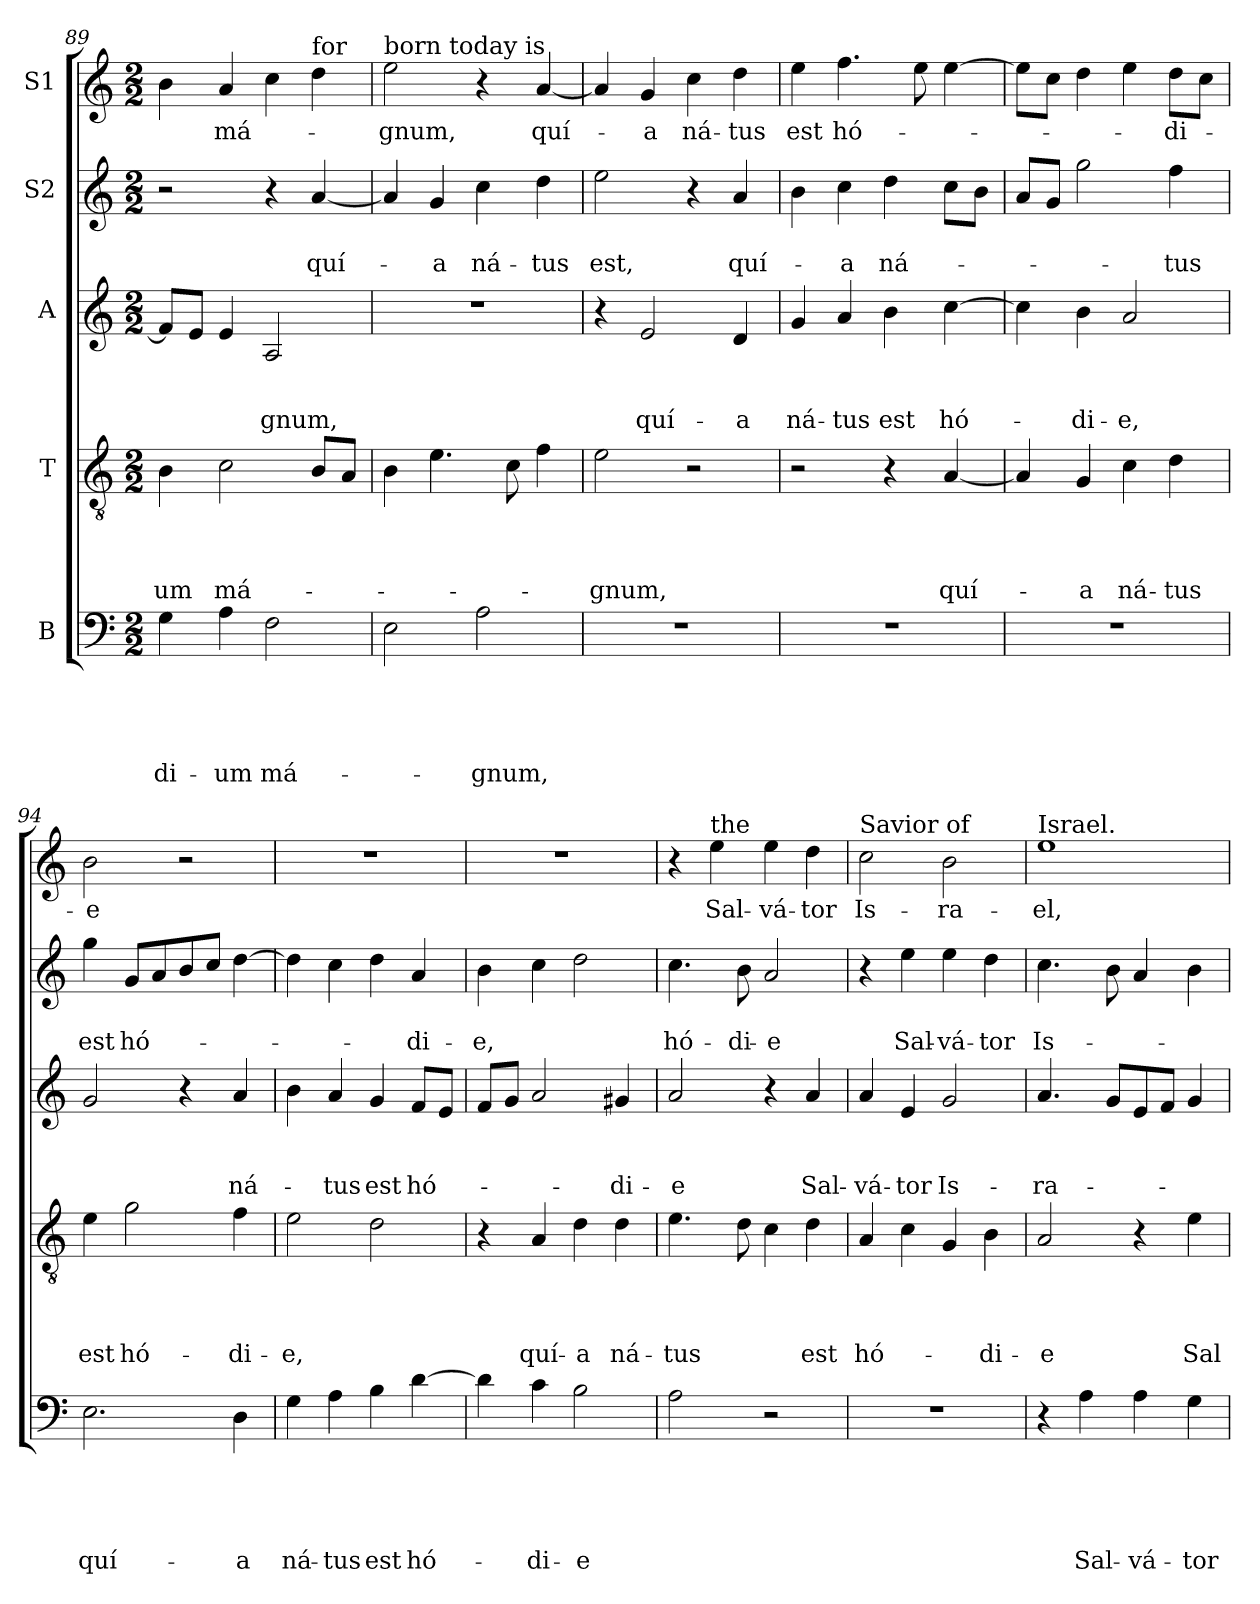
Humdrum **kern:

**kern	**text	**text	**text	**text	**text	**kern	**text	**text	**text	**text	**kern	**text	**text	**text	**kern	**text	**text	**kern	**text
*part5	*part5	*part5	*part5	*part5	*part5	*part4	*part4	*part4	*part4	*part4	*part3	*part3	*part3	*part3	*part2	*part2	*part2	*part1	*part1
*staff5	*staff5	*staff5	*staff5	*staff5	*staff5	*staff4	*staff4	*staff4	*staff4	*staff4	*staff3	*staff3	*staff3	*staff3	*staff2	*staff2	*staff2	*staff1	*staff1
*I"B	*	*	*	*	*	*I"T	*	*	*	*	*I"A	*	*	*	*I"S2	*	*	*I"S1	*
*clefF4	*	*	*	*	*	*clefGv2	*	*	*	*	*clefG2	*	*	*	*clefG2	*	*	*clefG2	*
*k[]	*	*	*	*	*	*k[]	*	*	*	*	*k[]	*	*	*	*k[]	*	*	*k[]	*
*C:	*	*	*	*	*	*C:	*	*	*	*	*C:	*	*	*	*C:	*	*	*C:	*
*M2/2	*	*	*	*	*	*M2/2	*	*	*	*	*M2/2	*	*	*	*M2/2	*	*	*M2/2	*
=89	=89	=89	=89	=89	=89	=89	=89	=89	=89	=89	=89	=89	=89	=89	=89	=89	=89	=89	=89
!	!	!	!	!	!LO:LY:b	!	!	!	!	!LO:LY:b	!	!	!	!	!	!	!	!	!
4G\	.	.	.	.	-di-	4B\	.	.	.	-um	8f/L]	.	.	.	2r	.	.	4b\	.
.	.	.	.	.	.	.	.	.	.	.	8e/J	.	.	.	.	.	.	.	.
!	!	!	!	!	!LO:LY:b	!	!	!	!	!LO:LY:b	!	!	!	!	!	!	!	!	!LO:LY:b
4A\	.	.	.	.	-um	2c\	.	.	.	má-	4e/	.	.	.	.	.	.	4a/	má-
!	!	!	!	!	!LO:LY:b	!	!	!	!	!	!	!	!	!LO:LY:b	!	!	!	!	!
2F\	.	.	.	.	má-	.	.	.	.	.	2A/	.	.	-gnum,	4r	.	.	4cc\	.
!	!	!	!	!	!	!	!	!	!	!	!	!	!	!	!	!	!	!LO:TX:a:t=for	!
!	!	!	!	!	!	!	!	!	!	!	!	!	!	!	!	!	!LO:LY:b	!	!
.	.	.	.	.	.	8B/L	.	.	.	.	.	.	.	.	[4a/	.	quí-	4dd\	.
.	.	.	.	.	.	8A/J	.	.	.	.	.	.	.	.	.	.	.	.	.
=90	=90	=90	=90	=90	=90	=90	=90	=90	=90	=90	=90	=90	=90	=90	=90	=90	=90	=90	=90
!	!	!	!	!	!	!	!	!	!	!	!	!	!	!	!	!	!	!LO:TX:a:t=born today is	!
!	!	!	!	!	!	!	!	!	!	!	!	!	!	!	!	!	!	!	!LO:LY:b
2E\	.	.	.	.	.	4B\	.	.	.	.	1r	.	.	.	4a/]	.	.	2ee\	-gnum,
!	!	!	!	!	!	!	!	!	!	!	!	!	!	!	!	!	!LO:LY:b	!	!
.	.	.	.	.	.	4.e\	.	.	.	.	.	.	.	.	4g/	.	-a	.	.
!	!	!	!	!	!LO:LY:b	!	!	!	!	!	!	!	!	!	!	!	!LO:LY:b	!	!
2A\	.	.	.	.	-gnum,	.	.	.	.	.	.	.	.	.	4cc\	.	ná-	4r	.
.	.	.	.	.	.	8c\	.	.	.	.	.	.	.	.	.	.	.	.	.
!	!	!	!	!	!	!	!	!	!	!	!	!	!	!	!	!	!LO:LY:b	!	!LO:LY:b
.	.	.	.	.	.	4f\	.	.	.	.	.	.	.	.	4dd\	.	-tus	[4a/	quí-
=91	=91	=91	=91	=91	=91	=91	=91	=91	=91	=91	=91	=91	=91	=91	=91	=91	=91	=91	=91
!	!	!	!	!	!	!	!	!	!	!LO:LY:b	!	!	!	!	!	!	!LO:LY:b	!	!
1r	.	.	.	.	.	2e\	.	.	.	-gnum,	4r	.	.	.	2ee\	.	est,	4a/]	.
!	!	!	!	!	!	!	!	!	!	!	!	!	!	!LO:LY:b	!	!	!	!	!LO:LY:b
.	.	.	.	.	.	.	.	.	.	.	2e/	.	.	quí-	.	.	.	4g/	-a
!	!	!	!	!	!	!	!	!	!	!	!	!	!	!	!	!	!	!	!LO:LY:b
.	.	.	.	.	.	2r	.	.	.	.	.	.	.	.	4r	.	.	4cc\	ná-
!	!	!	!	!	!	!	!	!	!	!	!	!	!	!LO:LY:b	!	!	!LO:LY:b	!	!LO:LY:b
.	.	.	.	.	.	.	.	.	.	.	4d/	.	.	-a	4a/	.	quí-	4dd\	-tus
=92	=92	=92	=92	=92	=92	=92	=92	=92	=92	=92	=92	=92	=92	=92	=92	=92	=92	=92	=92
!	!	!	!	!	!	!	!	!	!	!	!	!	!	!LO:LY:b	!	!	!	!	!LO:LY:b
1r	.	.	.	.	.	2r	.	.	.	.	4g/	.	.	ná-	4b\	.	.	4ee\	est
!	!	!	!	!	!	!	!	!	!	!	!	!	!	!LO:LY:b	!	!	!LO:LY:b	!	!LO:LY:b
.	.	.	.	.	.	.	.	.	.	.	4a/	.	.	-tus	4cc\	.	-a	4.ff\	hó-
!	!	!	!	!	!	!	!	!	!	!	!	!	!	!LO:LY:b	!	!	!LO:LY:b	!	!
.	.	.	.	.	.	4r	.	.	.	.	4b\	.	.	est	4dd\	.	ná-	.	.
.	.	.	.	.	.	.	.	.	.	.	.	.	.	.	.	.	.	8ee\	.
!	!	!	!	!	!	!	!	!	!	!LO:LY:b	!	!	!	!LO:LY:b	!	!	!	!	!
.	.	.	.	.	.	[4A/	.	.	.	quí-	[4cc\	.	.	hó-	8cc\L	.	.	[4ee\	.
.	.	.	.	.	.	.	.	.	.	.	.	.	.	.	8b\J	.	.	.	.
!!LO:PB:g=z
=93	=93	=93	=93	=93	=93	=93	=93	=93	=93	=93	=93	=93	=93	=93	=93	=93	=93	=93	=93
1r	.	.	.	.	.	4A/]	.	.	.	.	4cc\]	.	.	.	8a/L	.	.	8ee\L]	.
.	.	.	.	.	.	.	.	.	.	.	.	.	.	.	8g/J	.	.	8cc\J	.
!	!	!	!	!	!	!	!	!	!	!LO:LY:b	!	!	!	!LO:LY:b	!	!	!	!	!
.	.	.	.	.	.	4G/	.	.	.	-a	4b\	.	.	-di-	2gg\	.	.	4dd\	.
!	!	!	!	!	!	!	!	!	!	!LO:LY:b	!	!	!	!LO:LY:b	!	!	!	!	!
.	.	.	.	.	.	4c\	.	.	.	ná-	2a/	.	.	-e,	.	.	.	4ee\	.
!	!	!	!	!	!	!	!	!	!	!LO:LY:b	!	!	!	!	!	!	!LO:LY:b	!	!LO:LY:b
.	.	.	.	.	.	4d\	.	.	.	-tus	.	.	.	.	4ff\	.	-tus	8dd\L	-di-
.	.	.	.	.	.	.	.	.	.	.	.	.	.	.	.	.	.	8cc\J	.
=94	=94	=94	=94	=94	=94	=94	=94	=94	=94	=94	=94	=94	=94	=94	=94	=94	=94	=94	=94
!	!	!	!	!	!LO:LY:b	!	!	!	!	!LO:LY:b	!	!	!	!	!	!	!LO:LY:b	!	!LO:LY:b
2.E\	.	.	.	.	quí-	4e\	.	.	.	est	2g/	.	.	.	4gg\	.	est	2b\	-e
!	!	!	!	!	!	!	!	!	!	!LO:LY:b	!	!	!	!	!	!	!LO:LY:b	!	!
.	.	.	.	.	.	2g\	.	.	.	hó-	.	.	.	.	8g/L	.	hó-	.	.
.	.	.	.	.	.	.	.	.	.	.	.	.	.	.	8a/	.	.	.	.
.	.	.	.	.	.	.	.	.	.	.	4r	.	.	.	8b/	.	.	2r	.
.	.	.	.	.	.	.	.	.	.	.	.	.	.	.	8cc/J	.	.	.	.
!	!	!	!	!	!LO:LY:b	!	!	!	!	!LO:LY:b	!	!	!	!LO:LY:b	!	!	!	!	!
4D\	.	.	.	.	-a	4f\	.	.	.	-di-	4a/	.	.	ná-	[4dd\	.	.	.	.
=95	=95	=95	=95	=95	=95	=95	=95	=95	=95	=95	=95	=95	=95	=95	=95	=95	=95	=95	=95
!	!	!	!	!	!LO:LY:b	!	!	!	!	!LO:LY:b	!	!	!	!	!	!	!	!	!
4G\	.	.	.	.	ná-	2e\	.	.	.	-e,	4b\	.	.	.	4dd\]	.	.	1r	.
!	!	!	!	!	!LO:LY:b	!	!	!	!	!	!	!	!	!LO:LY:b	!	!	!	!	!
4A\	.	.	.	.	-tus	.	.	.	.	.	4a/	.	.	-tus	4cc\	.	.	.	.
!	!	!	!	!	!LO:LY:b	!	!	!	!	!	!	!	!	!LO:LY:b	!	!	!	!	!
4B\	.	.	.	.	est	2d\	.	.	.	.	4g/	.	.	est	4dd\	.	.	.	.
!	!	!	!	!	!LO:LY:b	!	!	!	!	!	!	!	!	!LO:LY:b	!	!	!LO:LY:b	!	!
[4d\	.	.	.	.	hó-	.	.	.	.	.	8f/L	.	.	hó-	4a/	.	-di-	.	.
.	.	.	.	.	.	.	.	.	.	.	8e/J	.	.	.	.	.	.	.	.
=96	=96	=96	=96	=96	=96	=96	=96	=96	=96	=96	=96	=96	=96	=96	=96	=96	=96	=96	=96
!	!	!	!	!	!	!	!	!	!	!	!	!	!	!	!	!	!LO:LY:b	!	!
4d\]	.	.	.	.	.	4r	.	.	.	.	8f/L	.	.	.	4b\	.	-e,	1r	.
.	.	.	.	.	.	.	.	.	.	.	8g/J	.	.	.	.	.	.	.	.
!	!	!	!	!	!LO:LY:b	!	!	!	!	!LO:LY:b	!	!	!	!	!	!	!	!	!
4c\	.	.	.	.	-di-	4A/	.	.	.	quí-	2a/	.	.	.	4cc\	.	.	.	.
!	!	!	!	!	!LO:LY:b	!	!	!	!	!LO:LY:b	!	!	!	!	!	!	!	!	!
2B\	.	.	.	.	-e	4d\	.	.	.	-a	.	.	.	.	2dd\	.	.	.	.
!	!	!	!	!	!	!	!	!	!	!LO:LY:b	!	!	!	!LO:LY:b	!	!	!	!	!
.	.	.	.	.	.	4d\	.	.	.	ná-	4g#i/	.	.	-di-	.	.	.	.	.
=97	=97	=97	=97	=97	=97	=97	=97	=97	=97	=97	=97	=97	=97	=97	=97	=97	=97	=97	=97
!	!	!	!	!	!	!	!	!	!	!LO:LY:b	!	!	!	!LO:LY:b	!	!	!LO:LY:b	!	!
2A\	.	.	.	.	.	4.e\	.	.	.	-tus	2a/	.	.	-e	4.cc\	.	hó-	4r	.
!	!	!	!	!	!	!	!	!	!	!	!	!	!	!	!	!	!	!LO:TX:a:t=the	!
!	!	!	!	!	!	!	!	!	!	!	!	!	!	!	!	!	!	!	!LO:LY:b
.	.	.	.	.	.	.	.	.	.	.	.	.	.	.	.	.	.	4ee\	Sal-
!	!	!	!	!	!	!	!	!	!	!	!	!	!	!	!	!	!LO:LY:b	!	!
.	.	.	.	.	.	8d\	.	.	.	.	.	.	.	.	8b\	.	-di-	.	.
!	!	!	!	!	!	!	!	!	!	!	!	!	!	!	!	!	!LO:LY:b	!	!LO:LY:b
2r	.	.	.	.	.	4c\	.	.	.	.	4r	.	.	.	2a/	.	-e	4ee\	-vá-
!	!	!	!	!	!	!	!	!	!	!LO:LY:b	!	!	!	!LO:LY:b	!	!	!	!	!LO:LY:b
.	.	.	.	.	.	4d\	.	.	.	est	4a/	.	.	Sal-	.	.	.	4dd\	-tor
=98	=98	=98	=98	=98	=98	=98	=98	=98	=98	=98	=98	=98	=98	=98	=98	=98	=98	=98	=98
!	!	!	!	!	!	!	!	!	!	!	!	!	!	!	!	!	!	!LO:TX:a:t=Savior of	!
!	!	!	!	!	!	!	!	!	!	!LO:LY:b	!	!	!	!LO:LY:b	!	!	!	!	!LO:LY:b
1r	.	.	.	.	.	4A/	.	.	.	hó-	4a/	.	.	-vá-	4r	.	.	2cc\	Is-
!	!	!	!	!	!	!	!	!	!	!	!	!	!	!LO:LY:b	!	!	!LO:LY:b	!	!
.	.	.	.	.	.	4c\	.	.	.	.	4e/	.	.	-tor	4ee\	.	Sal-	.	.
!	!	!	!	!	!	!	!	!	!	!	!	!	!	!LO:LY:b	!	!	!LO:LY:b	!	!LO:LY:b
.	.	.	.	.	.	4G/	.	.	.	.	2g/	.	.	Is-	4ee\	.	-vá-	2b\	-ra-
!	!	!	!	!	!	!	!	!	!	!LO:LY:b	!	!	!	!	!	!	!LO:LY:b	!	!
.	.	.	.	.	.	4B\	.	.	.	-di-	.	.	.	.	4dd\	.	-tor	.	.
!!LO:LB:g=z
=99	=99	=99	=99	=99	=99	=99	=99	=99	=99	=99	=99	=99	=99	=99	=99	=99	=99	=99	=99
!	!	!	!	!	!	!	!	!	!	!	!	!	!	!	!	!	!	!LO:TX:a:t=Israel.	!
!	!	!	!	!	!	!	!	!	!	!LO:LY:b	!	!	!	!LO:LY:b	!	!	!LO:LY:b	!	!LO:LY:b
4r	.	.	.	.	.	2A/	.	.	.	-e	4.a/	.	.	-ra-	4.cc\	.	Is-	1ee	-el,
!	!	!	!	!	!LO:LY:b	!	!	!	!	!	!	!	!	!	!	!	!	!	!
4A\	.	.	.	.	Sal-	.	.	.	.	.	.	.	.	.	.	.	.	.	.
.	.	.	.	.	.	.	.	.	.	.	8g/L	.	.	.	8b\	.	.	.	.
!	!	!	!	!	!LO:LY:b	!	!	!	!	!	!	!	!	!	!	!	!	!	!
4A\	.	.	.	.	-vá-	4r	.	.	.	.	8e/	.	.	.	4a/	.	.	.	.
.	.	.	.	.	.	.	.	.	.	.	8f/J	.	.	.	.	.	.	.	.
!	!	!	!	!	!LO:LY:b	!	!	!	!	!LO:LY:b	!	!	!	!	!	!	!	!	!
4G\	.	.	.	.	-tor	4e\	.	.	.	Sal-	4g/	.	.	.	4b\	.	.	.	.
=	=	=	=	=	=	=	=	=	=	=	=	=	=	=	=	=	=	=	=
*-	*-	*-	*-	*-	*-	*-	*-	*-	*-	*-	*-	*-	*-	*-	*-	*-	*-	*-	*-
